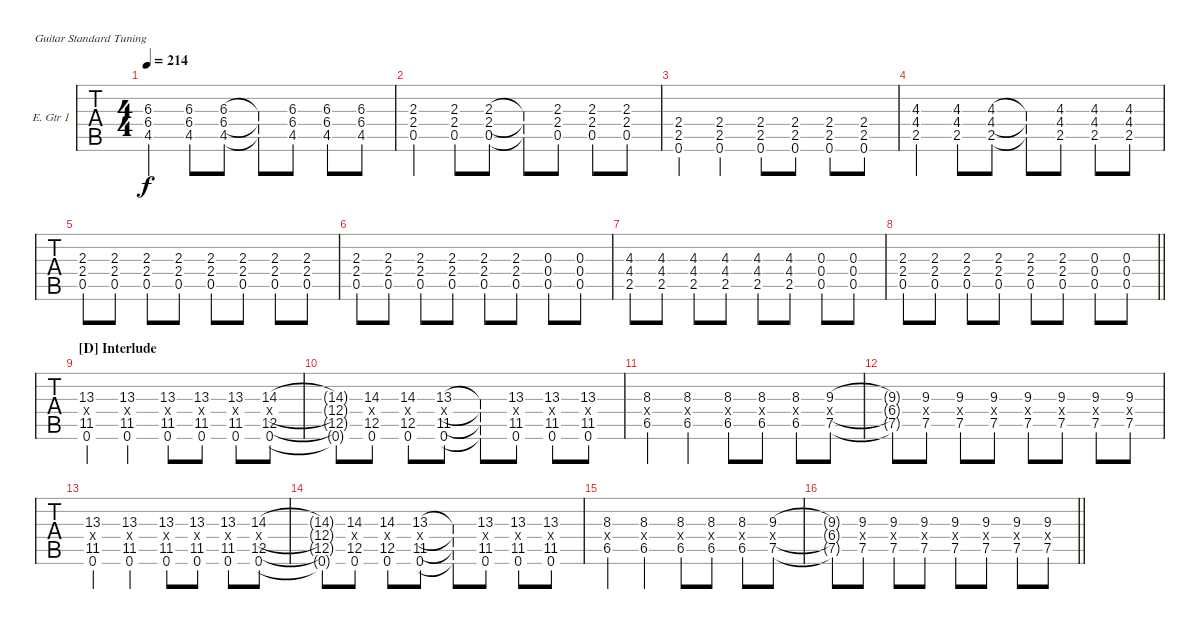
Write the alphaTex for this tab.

\bracketExtendMode groupsimilarinstruments
\firstSystemTrackNameOrientation horizontal
\otherSystemsTrackNameOrientation horizontal
\track ("Matt Skiba - Guitar One" "E. Gtr 1") {instrument distortionguitar}
\staff {tabs}
\tuning (E4 B3 G3 D3 A2 E2)
\ts (4 4)
\tempo 214
\clef g2
\ks c
(6.3 6.4 4.5).4{dy f} (6.3 6.4 4.5).8 (6.3 6.4 4.5).8 (6.3{t} 6.4{t} 4.5{t}).8 (6.3 6.4 4.5).8 (6.3 6.4 4.5).8 (6.3 6.4 4.5).8 |
(2.3 2.4 0.5).4 (2.3 2.4 0.5).8 (2.3 2.4 0.5).8 (2.3{t} 2.4{t} 0.5{t}).8 (2.3 2.4 0.5).8 (2.3 2.4 0.5).8 (2.3 2.4 0.5).8 |
(2.4 2.5 0.6).4 (2.4 2.5 0.6).4 (2.4 2.5 0.6).8 (2.4 2.5 0.6).8 (2.4 2.5 0.6).8 (2.4 2.5 0.6).8 |
(4.3 4.4 2.5).4 (4.3 4.4 2.5).8 (4.3 4.4 2.5).8 (4.3{t} 4.4{t} 2.5{t}).8 (4.3 4.4 2.5).8 (4.3 4.4 2.5).8 (4.3 4.4 2.5).8 |
(2.3 2.4 0.5).8 (2.3 2.4 0.5).8 (2.3 2.4 0.5).8 (2.3 2.4 0.5).8 (2.3 2.4 0.5).8 (2.3 2.4 0.5).8 (2.3 2.4 0.5).8 (2.3 2.4 0.5).8 |
(2.3 2.4 0.5).8 (2.3 2.4 0.5).8 (2.3 2.4 0.5).8 (2.3 2.4 0.5).8 (2.3 2.4 0.5).8 (2.3 2.4 0.5).8 (0.3 0.4 0.5).8 (0.3 0.4 0.5).8 |
(4.3 4.4 2.5).8 (4.3 4.4 2.5).8 (4.3 4.4 2.5).8 (4.3 4.4 2.5).8 (4.3 4.4 2.5).8 (4.3 4.4 2.5).8 (0.3 0.4 0.5).8 (0.3 0.4 0.5).8 |
\barLineRight lightlight
(2.3 2.4 0.5).8 (2.3 2.4 0.5).8 (2.3 2.4 0.5).8 (2.3 2.4 0.5).8 (2.3 2.4 0.5).8 (2.3 2.4 0.5).8 (0.3 0.4 0.5).8 (0.3 0.4 0.5).8 |
\section ("D" "Interlude")
(13.3 11.4{x} 11.5 0.6).4 (13.3 11.4{x} 11.5 0.6).4 (13.3 11.4{x} 11.5 0.6).8 (13.3 11.4{x} 11.5 0.6).8 (13.3 11.4{x} 11.5 0.6).8 (14.3 12.4{x} 12.5 0.6).8 |
(14.3{t} 12.4{x t} 12.5{t} 0.6{t}).8 (14.3 12.4{x} 12.5 0.6).8 (14.3 12.4{x} 12.5 0.6).8 (13.3 11.4{x} 11.5 0.6).8 (13.3{t} 11.4{x t} 11.5{t} 0.6{t}).8 (13.3 11.4{x} 11.5 0.6).8 (13.3 11.4{x} 11.5 0.6).8 (13.3 11.4{x} 11.5 0.6).8 |
(8.3 6.4{x} 6.5).4 (8.3 6.4{x} 6.5).4 (8.3 6.4{x} 6.5).8 (8.3 6.4{x} 6.5).8 (8.3 6.4{x} 6.5).8 (9.3 6.4{x} 7.5).8 |
(9.3{t} 6.4{x t} 7.5{t}).8 (9.3 7.4{x} 7.5).8 (9.3 7.4{x} 7.5).8 (9.3 7.4{x} 7.5).8 (9.3 7.4{x} 7.5).8 (9.3 7.4{x} 7.5).8 (9.3 7.4{x} 7.5).8 (9.3 7.4{x} 7.5).8 |
(13.3 11.4{x} 11.5 0.6).4 (13.3 11.4{x} 11.5 0.6).4 (13.3 11.4{x} 11.5 0.6).8 (13.3 11.4{x} 11.5 0.6).8 (13.3 11.4{x} 11.5 0.6).8 (14.3 12.4{x} 12.5 0.6).8 |
(14.3{t} 12.4{x t} 12.5{t} 0.6{t}).8 (14.3 12.4{x} 12.5 0.6).8 (14.3 12.4{x} 12.5 0.6).8 (13.3 11.4{x} 11.5 0.6).8 (13.3{t} 11.4{x t} 11.5{t} 0.6{t}).8 (13.3 11.4{x} 11.5 0.6).8 (13.3 11.4{x} 11.5 0.6).8 (13.3 11.4{x} 11.5 0.6).8 |
(8.3 6.4{x} 6.5).4 (8.3 6.4{x} 6.5).4 (8.3 6.4{x} 6.5).8 (8.3 6.4{x} 6.5).8 (8.3 6.4{x} 6.5).8 (9.3 6.4{x} 7.5).8 |
\barLineRight lightlight
(9.3{t} 6.4{x t} 7.5{t}).8 (9.3 7.4{x} 7.5).8 (9.3 7.4{x} 7.5).8 (9.3 7.4{x} 7.5).8 (9.3 7.4{x} 7.5).8 (9.3 7.4{x} 7.5).8 (9.3 7.4{x} 7.5).8 (9.3 7.4{x} 7.5).8
